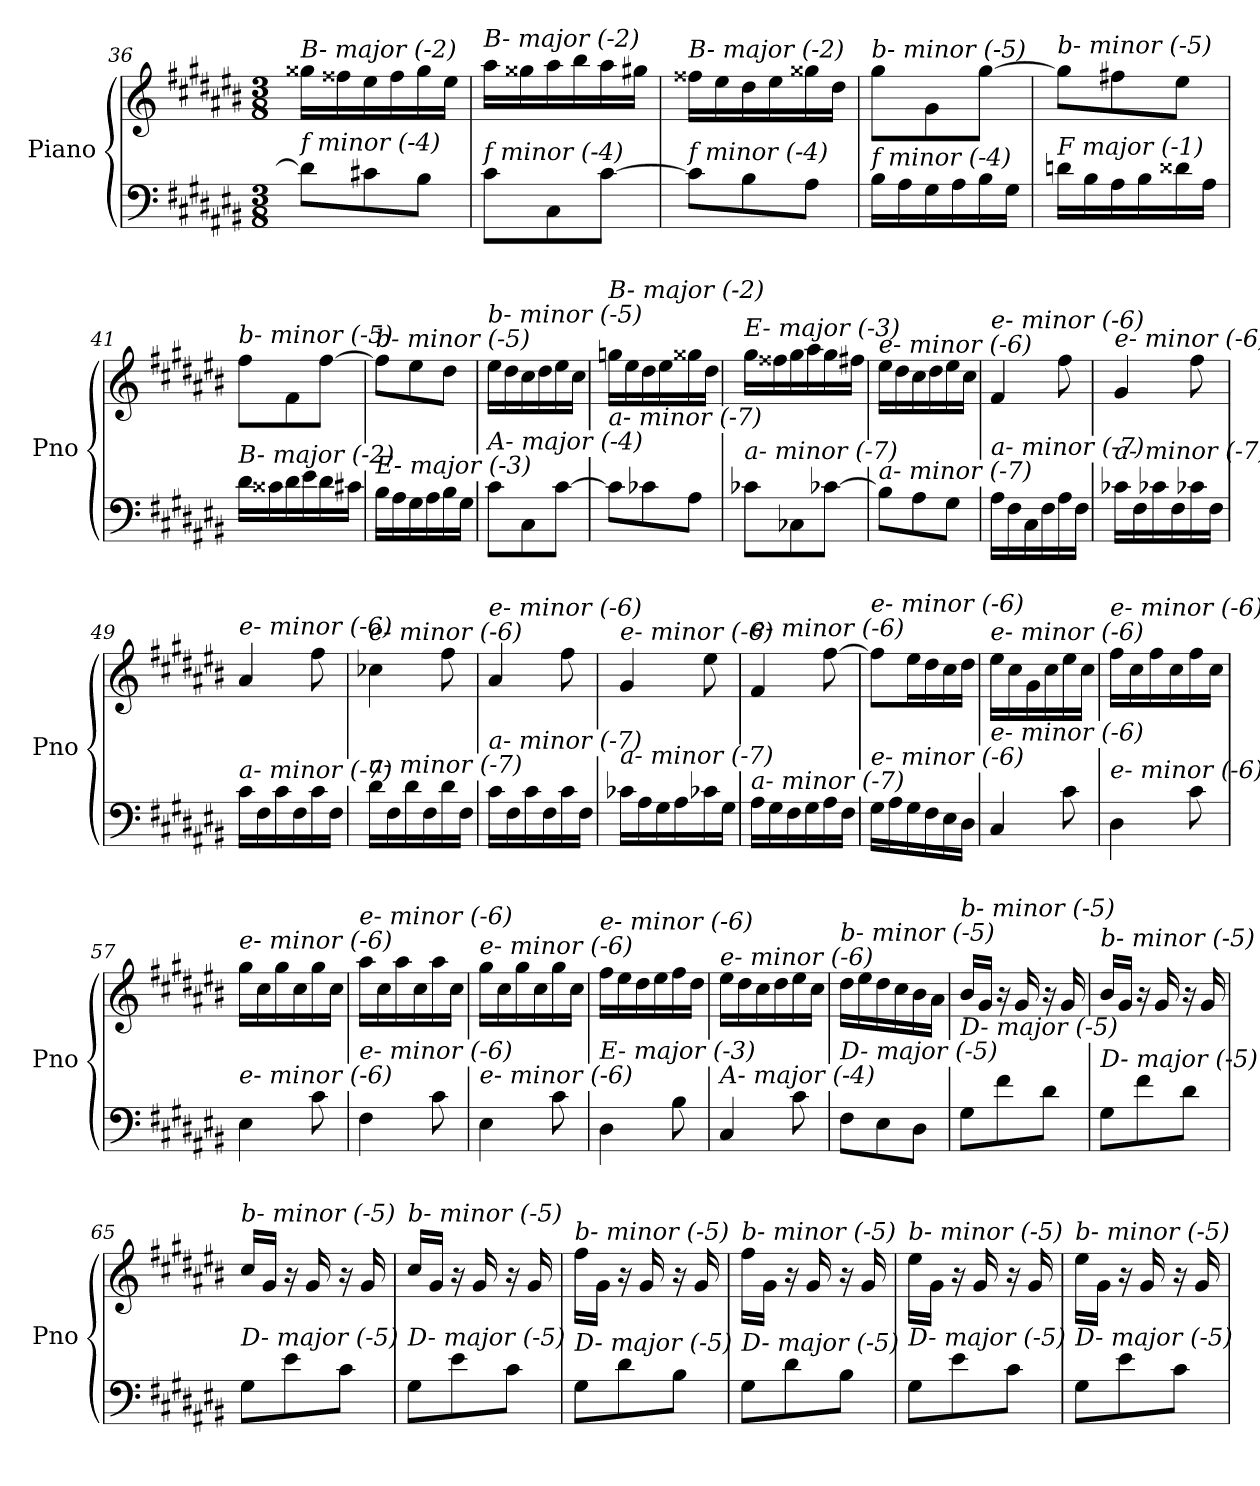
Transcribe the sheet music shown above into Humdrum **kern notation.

**kern	**kern
*part1	*part1
*staff2	*staff1
*I"Piano	*
*I'Pno	*
*clefF4	*clefG2
*k[f#c#g#d#a#e#b#]	*k[f#c#g#d#a#e#b#]
*M3/8	*M3/8
=36	=36
!	!LO:TX:i:t=B- major (-2)
!LO:TX:i:t=f minor (-4)	!
8d#\L]	16gg##X\LL
.	16ff##Xi\
8c#X\	16ee#\
.	16ff##i\
8B#\J	16gg##\
.	16ee#\JJ
=37	=37
!	!LO:TX:i:t=B- major (-2)
!LO:TX:i:t=f minor (-4)	!
8c#\L	16aa#\LL
.	16gg##X\
8C#\	16aa#\
.	16bb#\
[8c#\J	16aa#\
.	16gg#X\JJ
=38	=38
!	!LO:TX:i:t=B- major (-2)
!LO:TX:i:t=f minor (-4)	!
8c#\L]	16ff##Xi\LL
.	16ee#\
8B#\	16dd#\
.	16ee#\
8A#\J	16gg##j\
.	16dd#\JJ
=39	=39
!	!LO:TX:i:t=b- minor (-5)
!LO:TX:i:t=f minor (-4)	!
16B#\LL	8gg#\L
16A#\	.
16G#\	8g#\
16A#\	.
16B#\	[8gg#\J
16G#\JJ	.
!!LO:LB:g=z
=40	=40
!	!LO:TX:i:t=b- minor (-5)
!LO:TX:i:t=F major (-1)	!
16dnj\LL	8gg#\L]
16B#\	.
16A#\	8ff#X\
16B#\	.
16d##j\	8ee#\J
16A#\JJ	.
=41	=41
!	!LO:TX:i:t=b- minor (-5)
!LO:TX:i:t=B- major (-2)	!
16d#\LL	8ff#\L
16c##Xi\	.
16d#\	8f#\
16e#\	.
16d#\	[8ff#\J
16c#X\JJ	.
=42	=42
!	!LO:TX:i:t=b- minor (-5)
!LO:TX:i:t=E- major (-3)	!
16B#\LL	8ff#\L]
16A#\	.
16G#\	8ee#\
16A#\	.
16B#\	8dd#\J
16G#\JJ	.
=43	=43
!	!LO:TX:i:t=b- minor (-5)
!LO:TX:i:t=A- major (-4)	!
8c#\L	16ee#\LL
.	16dd#\
8C#\	16cc#\
.	16dd#\
[8c#\J	16ee#\
.	16cc#\JJ
=44	=44
!	!LO:TX:i:t=B- major (-2)
!LO:TX:i:t=a- minor (-7)	!
8c#\L]	16ggnj\LL
.	16ee#\
8c-Xj\	16dd#\
.	16ee#\
8A#\J	16gg##j\
.	16dd#\JJ
=45	=45
!	!LO:TX:i:t=E- major (-3)
!LO:TX:i:t=a- minor (-7)	!
8c-Xj\L	16gg#\LL
.	16ff##Xi\
8C-Xj\	16gg#\
.	16aa#\
[8c-Xj\J	16gg#\
.	16ff#X\JJ
!!LO:LB:g=z
=46	=46
!	!LO:TX:i:t=e- minor (-6)
!LO:TX:i:t=a- minor (-7)	!
8B\L]	16ee#\LL
.	16dd#\
8A#\	16cc#\
.	16dd#\
8G#\J	16ee#\
.	16cc#\JJ
=47	=47
!	!LO:TX:i:t=e- minor (-6)
!LO:TX:i:t=a- minor (-7)	!
16A#\LL	4f#/
16F#\	.
16C#\	.
16F#\	.
16A#\	8ff#\
16F#\JJ	.
=48	=48
!	!LO:TX:i:t=e- minor (-6)
!LO:TX:i:t=a- minor (-7)	!
16c-Xj\LL	4g#/
16F#\	.
16c-Xj\	.
16F#\	.
16c-Xj\	8ff#\
16F#\JJ	.
=49	=49
!	!LO:TX:i:t=e- minor (-6)
!LO:TX:i:t=a- minor (-7)	!
16c#\LL	4a#/
16F#\	.
16c#\	.
16F#\	.
16c#\	8ff#\
16F#\JJ	.
=50	=50
!	!LO:TX:i:t=e- minor (-6)
!LO:TX:i:t=a- minor (-7)	!
16d#\LL	4cc-Xj\
16F#\	.
16d#\	.
16F#\	.
16d#\	8ff#\
16F#\JJ	.
=51	=51
!	!LO:TX:i:t=e- minor (-6)
!LO:TX:i:t=a- minor (-7)	!
16c#\LL	4a#/
16F#\	.
16c#\	.
16F#\	.
16c#\	8ff#\
16F#\JJ	.
=52	=52
!	!LO:TX:i:t=e- minor (-6)
!LO:TX:i:t=a- minor (-7)	!
16c-Xj\LL	4g#/
16A#\	.
16G#\	.
16A#\	.
16c-Xj\	8ee#\
16G#\JJ	.
!!LO:LB:g=z
=53	=53
!	!LO:TX:i:t=e- minor (-6)
!LO:TX:i:t=a- minor (-7)	!
16A#\LL	4f#/
16G#\	.
16F#\	.
16G#\	.
16A#\	[8ff#\
16F#\JJ	.
=54	=54
!	!LO:TX:i:t=e- minor (-6)
!LO:TX:i:t=e- minor (-6)	!
16G#\LL	8ff#\L]
16A#\	.
16G#\	16ee#\L
16F#\	16dd#\
16E#\	16cc#\
16D#\JJ	16dd#\JJ
=55	=55
!	!LO:TX:i:t=e- minor (-6)
!LO:TX:i:t=e- minor (-6)	!
4C#/	16ee#\LL
.	16cc#\
.	16g#\
.	16cc#\
8c#\	16ee#\
.	16cc#\JJ
=56	=56
!	!LO:TX:i:t=e- minor (-6)
!LO:TX:i:t=e- minor (-6)	!
4D#\	16ff#\LL
.	16cc#\
.	16ff#\
.	16cc#\
8c#\	16ff#\
.	16cc#\JJ
=57	=57
!	!LO:TX:i:t=e- minor (-6)
!LO:TX:i:t=e- minor (-6)	!
4E#\	16gg#\LL
.	16cc#\
.	16gg#\
.	16cc#\
8c#\	16gg#\
.	16cc#\JJ
=58	=58
!	!LO:TX:i:t=e- minor (-6)
!LO:TX:i:t=e- minor (-6)	!
4F#\	16aa#\LL
.	16cc#\
.	16aa#\
.	16cc#\
8c#\	16aa#\
.	16cc#\JJ
=59	=59
!	!LO:TX:i:t=e- minor (-6)
!LO:TX:i:t=e- minor (-6)	!
4E#\	16gg#\LL
.	16cc#\
.	16gg#\
.	16cc#\
8c#\	16gg#\
.	16cc#\JJ
!!LO:LB:g=z
=60	=60
!	!LO:TX:i:t=e- minor (-6)
!LO:TX:i:t=E- major (-3)	!
4D#\	16ff#\LL
.	16ee#\
.	16dd#\
.	16ee#\
8B#\	16ff#\
.	16dd#\JJ
=61	=61
!	!LO:TX:i:t=e- minor (-6)
!LO:TX:i:t=A- major (-4)	!
4C#/	16ee#\LL
.	16dd#\
.	16cc#\
.	16dd#\
8c#\	16ee#\
.	16cc#\JJ
=62	=62
!	!LO:TX:i:t=b- minor (-5)
!LO:TX:i:t=D- major (-5)	!
8F#\L	16dd#\LL
.	16ee#\
8E#\	16dd#\
.	16cc#\
8D#\J	16b#\
.	16a#\JJ
=63	=63
!	!LO:TX:i:t=b- minor (-5)
!LO:TX:i:t=D- major (-5)	!
8G#\L	16b#/LL
.	16g#/JJ
8f#\	16r
.	16g#/
8d#\J	16r
.	16g#/
=64	=64
!	!LO:TX:i:t=b- minor (-5)
!LO:TX:i:t=D- major (-5)	!
8G#\L	16b#/LL
.	16g#/JJ
8f#\	16r
.	16g#/
8d#\J	16r
.	16g#/
=65	=65
!	!LO:TX:i:t=b- minor (-5)
!LO:TX:i:t=D- major (-5)	!
8G#\L	16cc#/LL
.	16g#/JJ
8e#\	16r
.	16g#/
8c#\J	16r
.	16g#/
!!LO:LB:g=z
=66	=66
!	!LO:TX:i:t=b- minor (-5)
!LO:TX:i:t=D- major (-5)	!
8G#\L	16cc#/LL
.	16g#/JJ
8e#\	16r
.	16g#/
8c#\J	16r
.	16g#/
=67	=67
!	!LO:TX:i:t=b- minor (-5)
!LO:TX:i:t=D- major (-5)	!
8G#\L	16ff#\LL
.	16g#\JJ
8d#\	16r
.	16g#/
8B#\J	16r
.	16g#/
=68	=68
!	!LO:TX:i:t=b- minor (-5)
!LO:TX:i:t=D- major (-5)	!
8G#\L	16ff#\LL
.	16g#\JJ
8d#\	16r
.	16g#/
8B#\J	16r
.	16g#/
=69	=69
!	!LO:TX:i:t=b- minor (-5)
!LO:TX:i:t=D- major (-5)	!
8G#\L	16ee#\LL
.	16g#\JJ
8e#\	16r
.	16g#/
8c#\J	16r
.	16g#/
=70	=70
!	!LO:TX:i:t=b- minor (-5)
!LO:TX:i:t=D- major (-5)	!
8G#\L	16ee#\LL
.	16g#\JJ
8e#\	16r
.	16g#/
8c#\J	16r
.	16g#/
=	=
*-	*-
